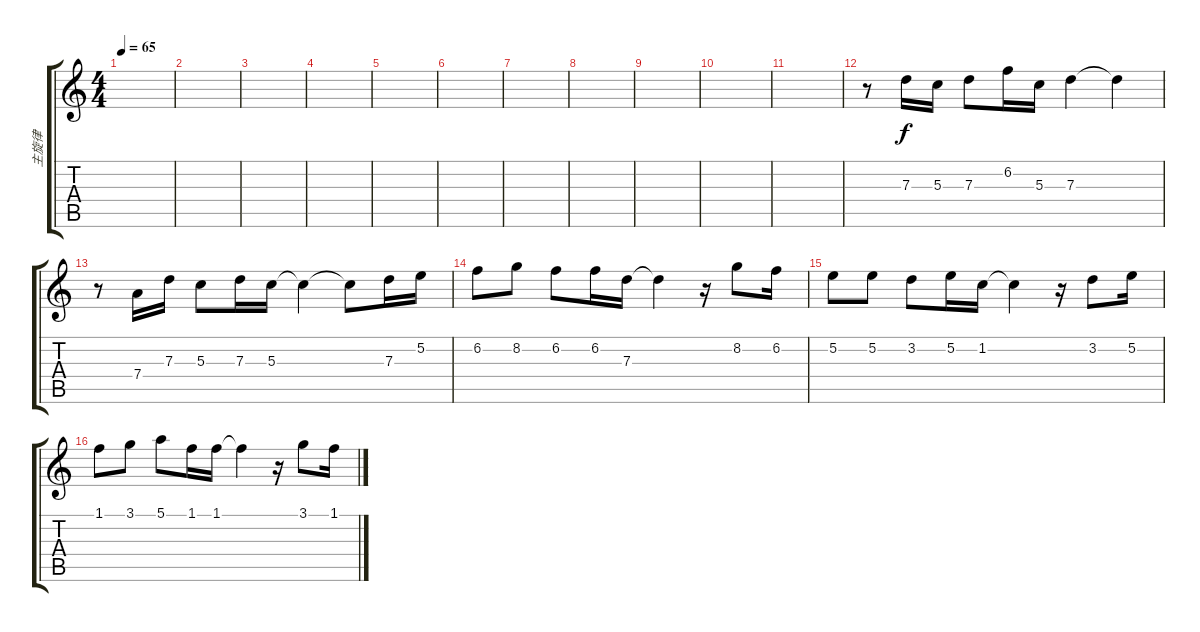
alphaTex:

\track ("主旋律" "主旋律") {instrument overdrivenguitar}
\staff {score tabs}
\tuning (E4 B3 G3 D3 A2 E2) {hide}
\ts (4 4)
\tempo 65
\clef g2
\ks c
|
|
|
|
|
|
|
|
|
|
|
r.8 7.3.16 5.3.16 7.3.8 6.2.16 5.3.16 7.3.4 7.3{t}.4 |
r.8 7.4.16 7.3.16 5.3.8 7.3.16 5.3.16 5.3{t}.4 5.3{t}.8 7.3.16 5.2.16 |
6.2.8 8.2.8 6.2.8 6.2.16 7.3.16 7.3{t}.4 r.16 8.2.8 6.2.16 |
5.2.8 5.2.8 3.2.8 5.2.16 1.2.16 1.2{t}.4 r.16 3.2.8 5.2.16 |
1.1.8 3.1.8 5.1.8 1.1.16 1.1.16 1.1{t}.4 r.16 3.1.8 1.1.16
